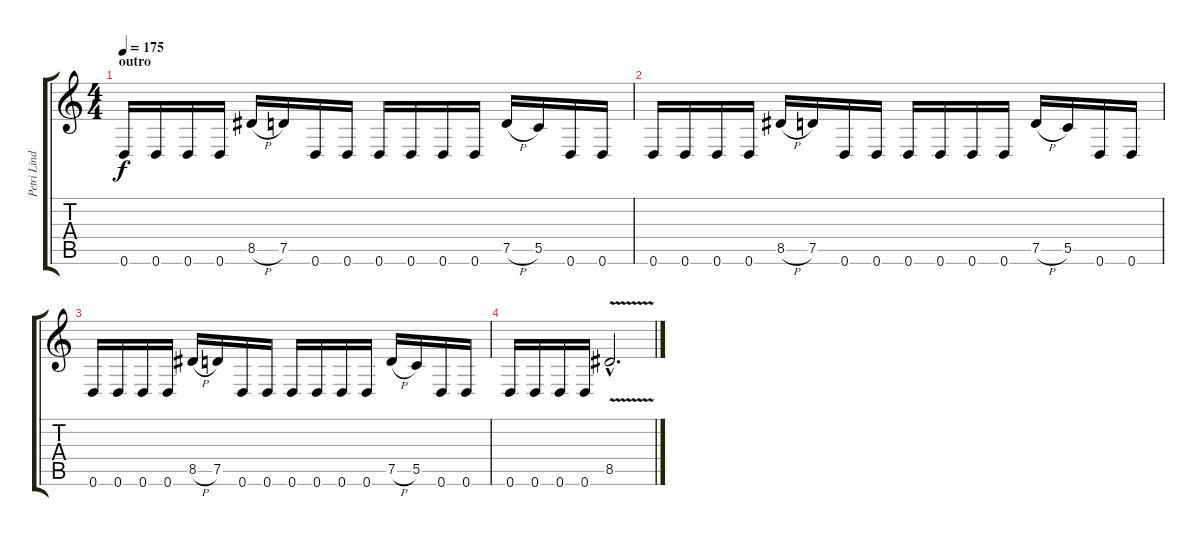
\track ("Petri Lindroos" "Petri Lind") {instrument distortionguitar}
\staff {score tabs}
\tuning (D4 A3 F3 C3 G2 D2) {hide}
\ts (4 4)
\section ("" "outro")
\tempo 175
\clef g2
\ks c
0.6.16{dy f} 0.6.16 0.6.16 0.6.16 8.5{h}.16 7.5.16 0.6.16 0.6.16 0.6.16 0.6.16 0.6.16 0.6.16 7.5{h}.16 5.5.16 0.6.16 0.6.16 |
0.6.16 0.6.16 0.6.16 0.6.16 8.5{h}.16 7.5.16 0.6.16 0.6.16 0.6.16 0.6.16 0.6.16 0.6.16 7.5{h}.16 5.5.16 0.6.16 0.6.16 |
0.6.16 0.6.16 0.6.16 0.6.16 8.5{h}.16 7.5.16 0.6.16 0.6.16 0.6.16 0.6.16 0.6.16 0.6.16 7.5{h}.16 5.5.16 0.6.16 0.6.16 |
0.6.16 0.6.16 0.6.16 0.6.16 8.5{v hac}.2{d}
